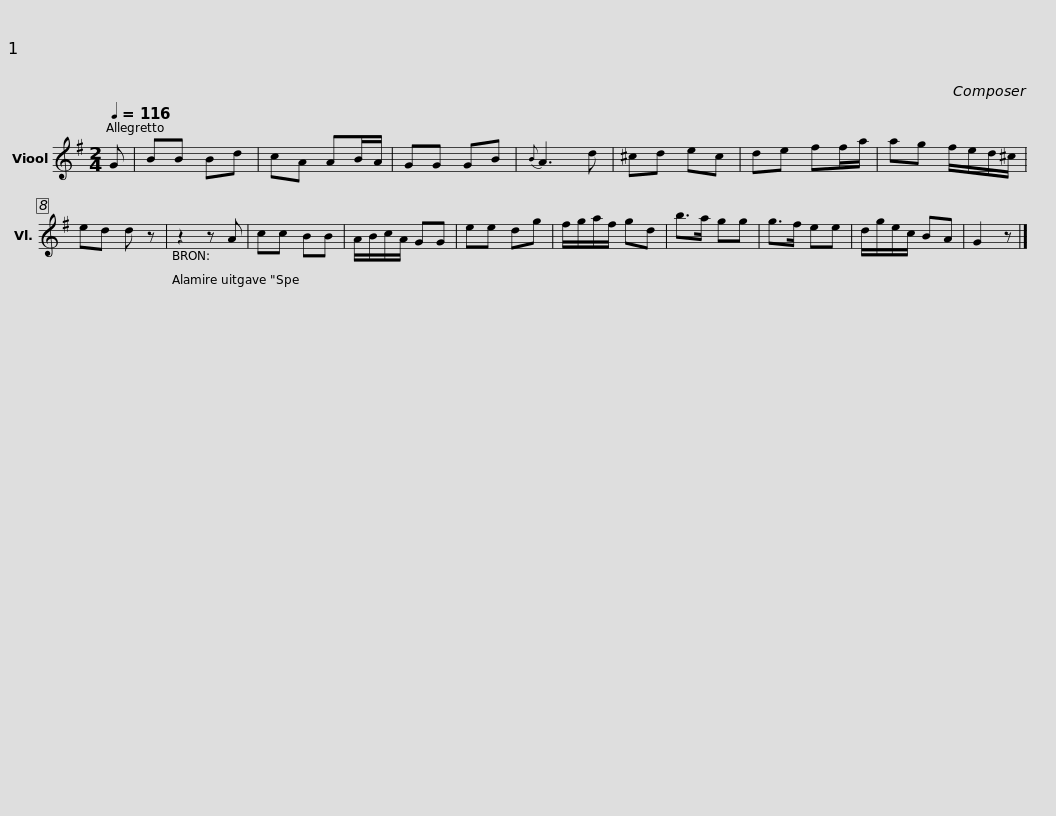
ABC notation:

X:1
L:1/8
Q:1/4=116
M:2/4
I:linebreak $
K:G
V:1 treble
V:1
 G | BB Bd | cA AB/A/ | GG GB |{B} A3 d | %5
 ^cd ec | de ff/a/ | ag f/e/d/^c/ | ed d z |$ z2 z A | %10
 cc BB | A/B/c/A/ GG | ee dg | f/g/a/f/ gd | b>a gg | %15
 g>f ee | d/g/e/c/ BA | G2 z |] %18
